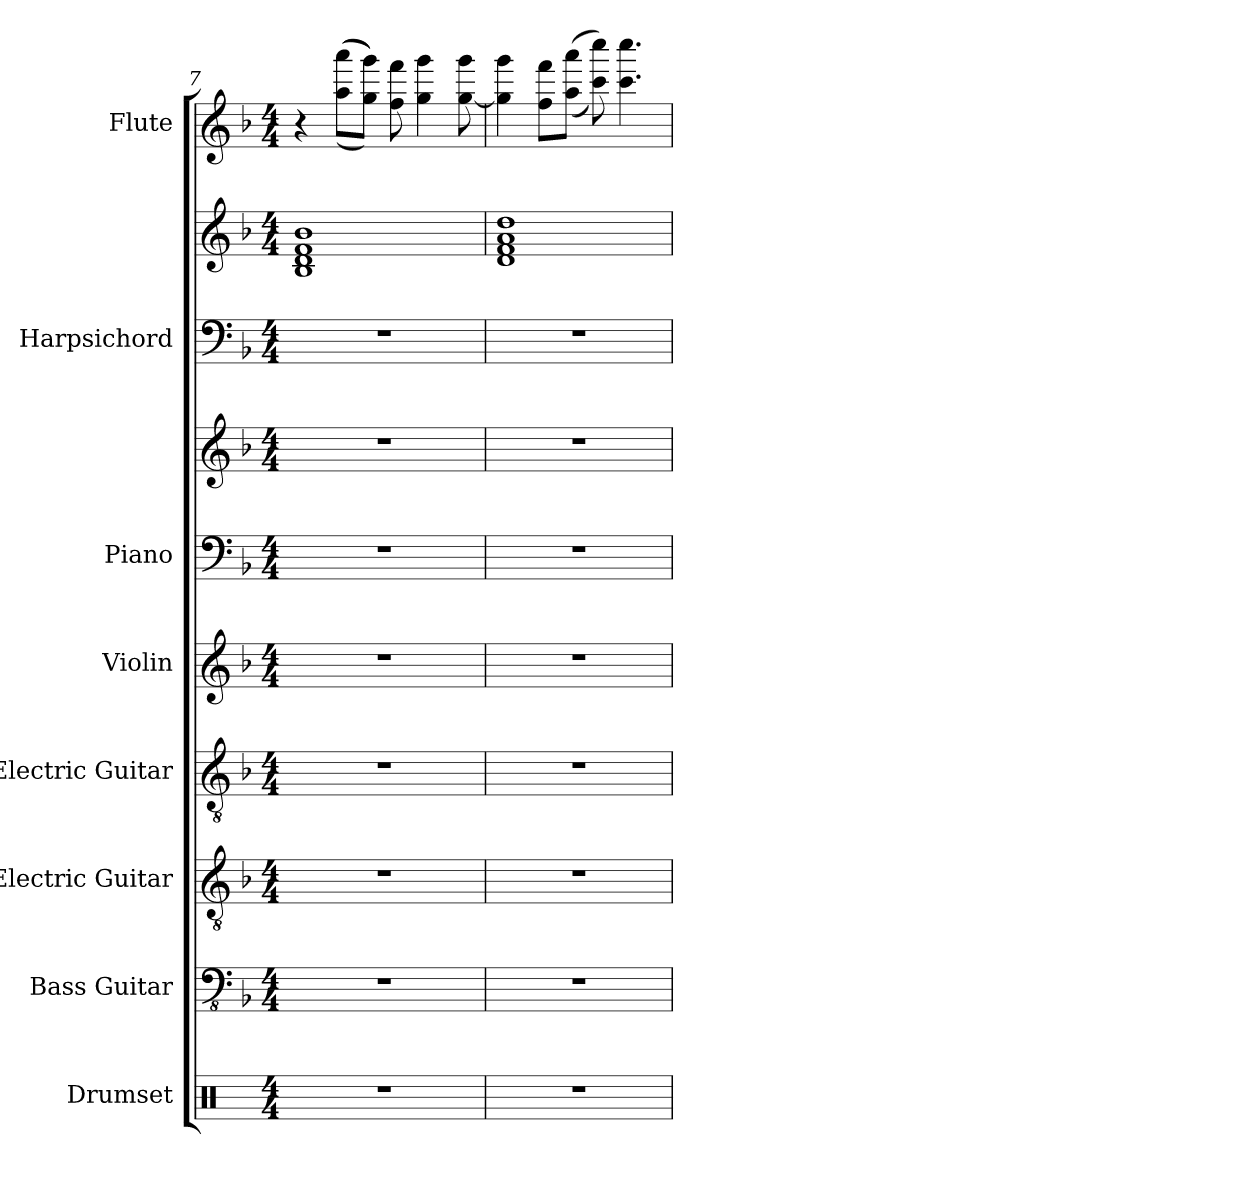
**kern	**kern	**kern	**kern	**kern	**kern	**kern	**kern	**kern	**kern
*part8	*part7	*part6	*part5	*part4	*part3	*part3	*part2	*part2	*part1
*staff10	*staff9	*staff8	*staff7	*staff6	*staff5	*staff4	*staff3	*staff2	*staff1
*I"Drumset	*I"Bass Guitar	*I"Electric Guitar	*I"Electric Guitar	*I"Violin	*I"Piano	*	*I"Harpsichord	*	*I"Flute
*I'Drs.	*I'B. Guit.	*I'El. Guit.	*I'El. Guit.	*I'Vln.	*I'Pno.	*	*I'Hch.	*	*I'Fl.
!!LO:PB:g=z
*clefX	*clefFv4	*clefGv2	*clefGv2	*clefG2	*clefF4	*clefG2	*clefF4	*clefG2	*clefG2
*k[]	*k[b-]	*k[b-]	*k[b-]	*k[b-]	*k[b-]	*k[b-]	*k[b-]	*k[b-]	*k[b-]
*M4/4	*M4/4	*M4/4	*M4/4	*M4/4	*M4/4	*M4/4	*M4/4	*M4/4	*M4/4
=7	=7	=7	=7	=7	=7	=7	=7	=7	=7
1r	1r	1r	1r	1r	1r	1r	1r	1B- 1d 1f 1b-	4r
.	.	.	.	.	.	.	.	.	(((8aa\ 8aaa\L
.	.	.	.	.	.	.	.	.	8gg\ 8ggg\J)))
.	.	.	.	.	.	.	.	.	8ff\ 8fff\
.	.	.	.	.	.	.	.	.	4gg\ 4ggg\
.	.	.	.	.	.	.	.	.	[8gg\ 8ggg\
=8	=8	=8	=8	=8	=8	=8	=8	=8	=8
1r	1r	1r	1r	1r	1r	1r	1r	1d 1f 1a 1dd	4gg\] 4ggg\
.	.	.	.	.	.	.	.	.	8ff\ 8fff\L
.	.	.	.	.	.	.	.	.	((8aa\ 8aaa\J
.	.	.	.	.	.	.	.	.	8ccc\ 8cccc\))
.	.	.	.	.	.	.	.	.	4.ccc\ 4.cccc\
=	=	=	=	=	=	=	=	=	=
*-	*-	*-	*-	*-	*-	*-	*-	*-	*-
